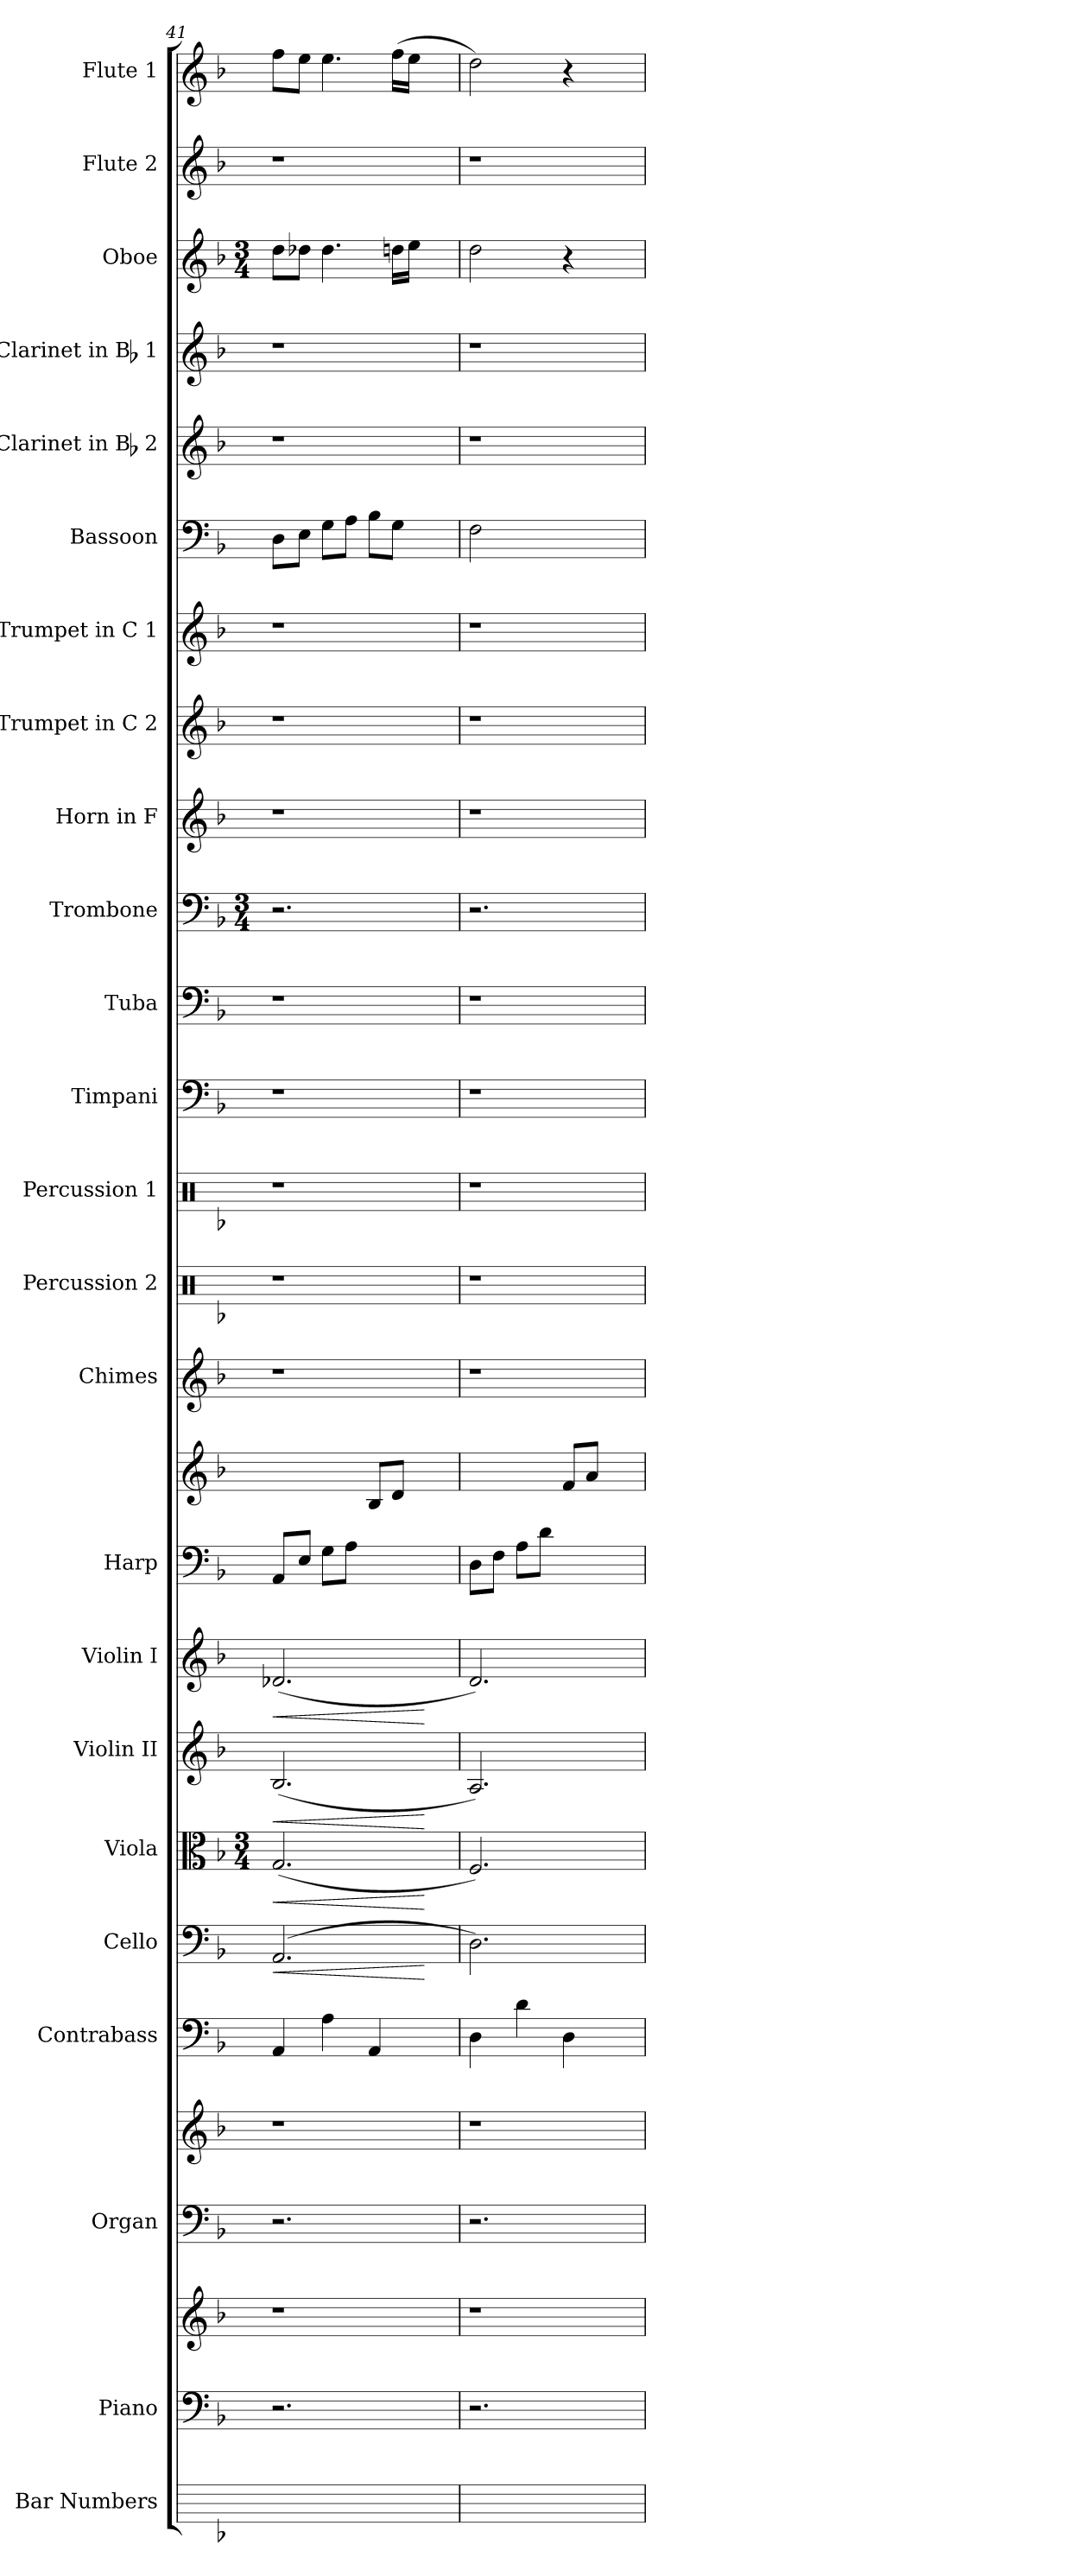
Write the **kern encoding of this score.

**kern	**kern	**kern	**kern	**kern	**kern	**kern	**dynam	**kern	**dynam	**kern	**dynam	**kern	**dynam	**kern	**kern	**kern	**kern	**kern	**kern	**kern	**kern	**kern	**kern	**kern	**kern	**kern	**kern	**kern	**kern	**kern
*part24	*part23	*part23	*part22	*part22	*part21	*part20	*part20	*part19	*part19	*part18	*part18	*part17	*part17	*part16	*part16	*part15	*part14	*part13	*part12	*part11	*part10	*part9	*part8	*part7	*part6	*part5	*part4	*part3	*part2	*part1
*staff27	*staff26	*staff25	*staff24	*staff23	*staff22	*staff21	*staff21	*staff20	*staff20	*staff19	*staff19	*staff18	*staff18	*staff17	*staff16	*staff15	*staff14	*staff13	*staff12	*staff11	*staff10	*staff9	*staff8	*staff7	*staff6	*staff5	*staff4	*staff3	*staff2	*staff1
*I"Bar Numbers	*I"Piano	*	*I"Organ	*	*I"Contrabass	*I"Cello	*	*I"Viola	*	*I"Violin II	*	*I"Violin I	*	*I"Harp	*	*I"Chimes	*I"Percussion 2	*I"Percussion 1	*I"Timpani	*I"Tuba	*I"Trombone	*I"Horn in F	*I"Trumpet in C 2	*I"Trumpet in C 1	*I"Bassoon	*I"Clarinet in Bb 2	*I"Clarinet in Bb 1	*I"Oboe	*I"Flute 2	*I"Flute 1
*	*I'Pno.	*	*I'Org.	*	*I'Cb.	*	*	*I'Vla.	*	*I'Vln. II	*	*I'Vln. I	*	*I'Hp.	*	*I'Chm.	*I'Perc. 2	*I'Perc. 1	*I'Timp.	*I'Tuba	*I'Tbn.	*	*I'Tpt 2	*I'Tpt 1	*I'Bsn.	*I'Cl 2	*I'Cl 1	*I'Ob.	*I'Fl 2	*I'Fl 1
*	*clefF4	*clefG2	*clefF4	*clefG2	*clefF4	*clefF4	*	*clefC3	*	*clefG2	*	*clefG2	*	*clefF4	*clefG2	*clefG2	*clefX	*clefX	*clefF4	*clefF4	*clefF4	*clefG2	*clefG2	*clefG2	*clefF4	*clefG2	*clefG2	*clefG2	*clefG2	*clefG2
*	*	*	*	*	*ITrd7c12	*	*	*	*	*	*	*	*	*	*	*	*	*	*	*	*	*	*	*	*	*	*	*	*	*
*k[b-]	*k[b-]	*k[b-]	*k[b-]	*k[b-]	*k[b-]	*k[b-]	*	*k[b-]	*	*k[b-]	*	*k[b-]	*	*k[b-]	*k[b-]	*k[b-]	*k[b-]	*k[b-]	*k[b-]	*k[b-]	*k[b-]	*k[b-]	*k[b-]	*k[b-]	*k[b-]	*k[b-]	*k[b-]	*k[b-]	*k[b-]	*k[b-]
*F:	*F:	*F:	*F:	*F:	*F:	*F:	*	*F:	*	*F:	*	*F:	*	*F:	*F:	*F:	*F:	*F:	*F:	*F:	*F:	*F:	*F:	*F:	*F:	*F:	*F:	*F:	*F:	*F:
*	*	*	*	*	*	*	*	*M3/4	*	*	*	*	*	*	*	*	*	*	*	*	*M3/4	*	*	*	*	*	*	*M3/4	*	*
=41	=41	=41	=41	=41	=41	=41	=41	=41	=41	=41	=41	=41	=41	=41	=41	=41	=41	=41	=41	=41	=41	=41	=41	=41	=41	=41	=41	=41	=41	=41
!	!	!	!	!	!	!	!LO:HP:b	!	!LO:HP:b	!	!LO:HP:b	!	!LO:HP:b	!	!	!	!	!	!	!	!	!	!	!	!	!	!	!	!	!
1ryy	2.r	1r	2.r	1r	4AAA/	(2.AA/	<	(<2.G/	<	(<2.B-/	<	(<2.d-X/	<	8AA/L	4ryy	1r	1r	1r	1r	1r	2.r	1r	1r	1r	8D\L	1r	1r	8dd\L	1r	8ff\L
.	.	.	.	.	.	.	.	.	.	.	.	.	.	8E/J	.	.	.	.	.	.	.	.	.	.	8E\J	.	.	8dd-X\J	.	8ee\J
.	.	.	.	.	4AA\	.	.	.	.	.	.	.	.	8G\L	4ryy	.	.	.	.	.	.	.	.	.	8G\L	.	.	4.dd-\	.	4.ee\
.	.	.	.	.	.	.	.	.	.	.	.	.	.	8A\J	.	.	.	.	.	.	.	.	.	.	8A\J	.	.	.	.	.
.	.	.	.	.	4AAA/	.	.	.	.	.	.	.	.	4ryy	8B-/L	.	.	.	.	.	.	.	.	.	8B-\L	.	.	.	.	.
.	.	.	.	.	.	.	.	.	.	.	.	.	.	.	8d/J	.	.	.	.	.	.	.	.	.	8G\J	.	.	16ddn\LL	.	(>16ff\LL
.	.	.	.	.	.	.	.	.	.	.	.	.	.	.	.	.	.	.	.	.	.	.	.	.	.	.	.	16ee\JJ	.	16ee\JJ
.	4ryy	.	4ryy	.	4ryy	4ryy	[	4ryy	[	4ryy	[	4ryy	[	4ryy	4ryy	.	.	.	.	.	4ryy	.	.	.	4ryy	.	.	4ryy	.	4ryy
=42	=42	=42	=42	=42	=42	=42	=42	=42	=42	=42	=42	=42	=42	=42	=42	=42	=42	=42	=42	=42	=42	=42	=42	=42	=42	=42	=42	=42	=42	=42
1ryy	2.r	1r	2.r	1r	4DD\	2.D\)	.	2.F/)	.	2.A/)	.	2.d/)	.	8D\L	4ryy	1r	1r	1r	1r	1r	2.r	1r	1r	1r	2F\	1r	1r	2dd\	1r	2dd\)
.	.	.	.	.	.	.	.	.	.	.	.	.	.	8F\J	.	.	.	.	.	.	.	.	.	.	.	.	.	.	.	.
.	.	.	.	.	4D\	.	.	.	.	.	.	.	.	8A\L	4ryy	.	.	.	.	.	.	.	.	.	.	.	.	.	.	.
.	.	.	.	.	.	.	.	.	.	.	.	.	.	8d\J	.	.	.	.	.	.	.	.	.	.	.	.	.	.	.	.
.	.	.	.	.	4DD\	.	.	.	.	.	.	.	.	4ryy	8f/L	.	.	.	.	.	.	.	.	.	2ryy	.	.	4r	.	4r
.	.	.	.	.	.	.	.	.	.	.	.	.	.	.	8a/J	.	.	.	.	.	.	.	.	.	.	.	.	.	.	.
.	4ryy	.	4ryy	.	4ryy	4ryy	.	4ryy	.	4ryy	.	4ryy	.	4ryy	4ryy	.	.	.	.	.	4ryy	.	.	.	.	.	.	4ryy	.	4ryy
=	=	=	=	=	=	=	=	=	=	=	=	=	=	=	=	=	=	=	=	=	=	=	=	=	=	=	=	=	=	=
*-	*-	*-	*-	*-	*-	*-	*-	*-	*-	*-	*-	*-	*-	*-	*-	*-	*-	*-	*-	*-	*-	*-	*-	*-	*-	*-	*-	*-	*-	*-
